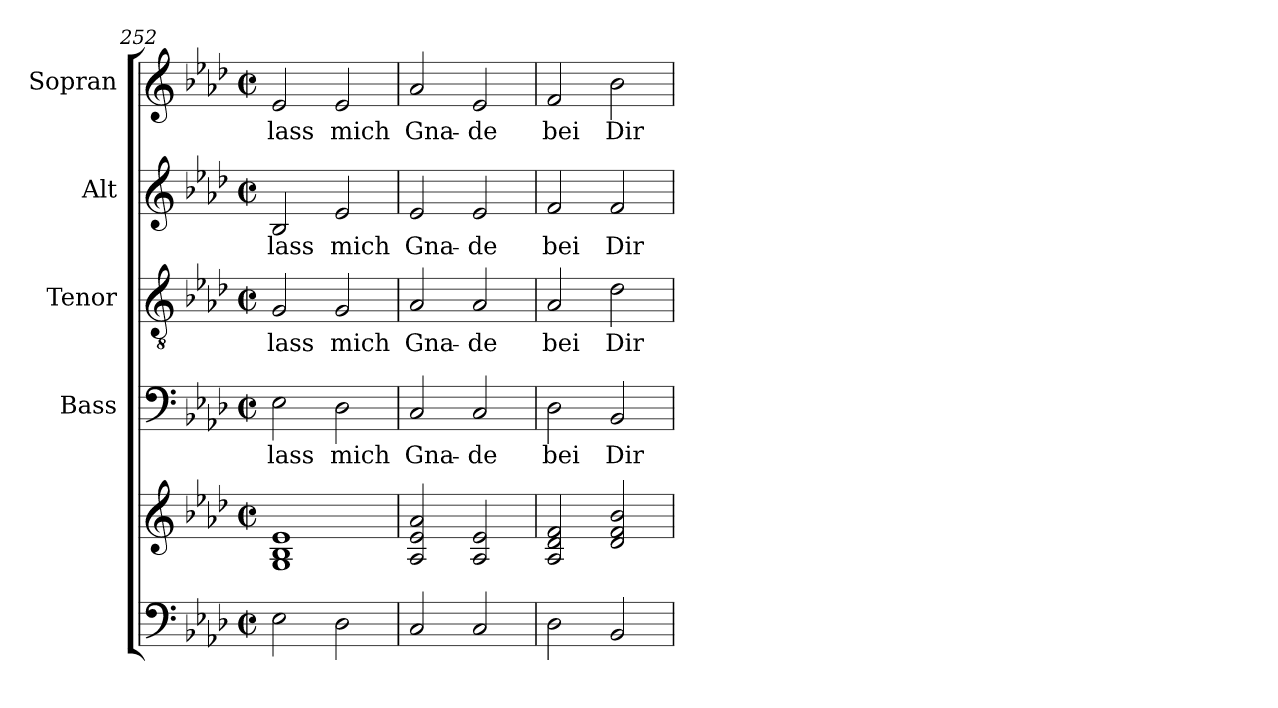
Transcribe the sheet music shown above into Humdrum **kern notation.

**kern	**kern	**kern	**text	**kern	**text	**kern	**text	**kern	**text
*part5	*part5	*part4	*part4	*part3	*part3	*part2	*part2	*part1	*part1
*staff6	*staff5	*staff4	*staff4	*staff3	*staff3	*staff2	*staff2	*staff1	*staff1
*	*	*I"Bass	*	*I"Tenor	*	*I"Alt	*	*I"Sopran	*
*	*	*I'B.	*	*I'T.	*	*I'A.	*	*I'S.	*
*clefF4	*clefG2	*clefF4	*	*clefGv2	*	*clefG2	*	*clefG2	*
*k[b-e-a-d-]	*k[b-e-a-d-]	*k[b-e-a-d-]	*	*k[b-e-a-d-]	*	*k[b-e-a-d-]	*	*k[b-e-a-d-]	*
*A-:	*A-:	*A-:	*	*A-:	*	*A-:	*	*A-:	*
*M2/2	*M2/2	*M2/2	*	*M2/2	*	*M2/2	*	*M2/2	*
*met(c|)	*met(c|)	*met(c|)	*	*met(c|)	*	*met(c|)	*	*met(c|)	*
=252	=252	=252	=252	=252	=252	=252	=252	=252	=252
!	!	!	!LO:LY:b	!	!LO:LY:b	!	!LO:LY:b	!	!LO:LY:b
2E-\	1G 1B- 1e-	2E-\	lass	2G/	lass	2B-/	lass	2e-/	lass
!	!	!	!LO:LY:b	!	!LO:LY:b	!	!LO:LY:b	!	!LO:LY:b
2D-\	.	2D-\	mich	2G/	mich	2e-/	mich	2e-/	mich
=253	=253	=253	=253	=253	=253	=253	=253	=253	=253
!	!	!	!LO:LY:b	!	!LO:LY:b	!	!LO:LY:b	!	!LO:LY:b
2C/	2A-/ 2e-/ 2a-/	2C/	Gna-	2A-/	Gna-	2e-/	Gna-	2a-/	Gna-
!	!	!	!LO:LY:b	!	!LO:LY:b	!	!LO:LY:b	!	!LO:LY:b
2C/	2A-/ 2e-/	2C/	-de	2A-/	-de	2e-/	-de	2e-/	-de
=254	=254	=254	=254	=254	=254	=254	=254	=254	=254
!	!	!	!LO:LY:b	!	!LO:LY:b	!	!LO:LY:b	!	!LO:LY:b
2D-\	2A-/ 2d-/ 2f/	2D-\	bei	2A-/	bei	2f/	bei	2f/	bei
!	!	!	!LO:LY:b	!	!LO:LY:b	!	!LO:LY:b	!	!LO:LY:b
2BB-/	2d-/ 2f/ 2b-/	2BB-/	Dir	2d-\	Dir	2f/	Dir	2b-\	Dir
=	=	=	=	=	=	=	=	=	=
*-	*-	*-	*-	*-	*-	*-	*-	*-	*-
